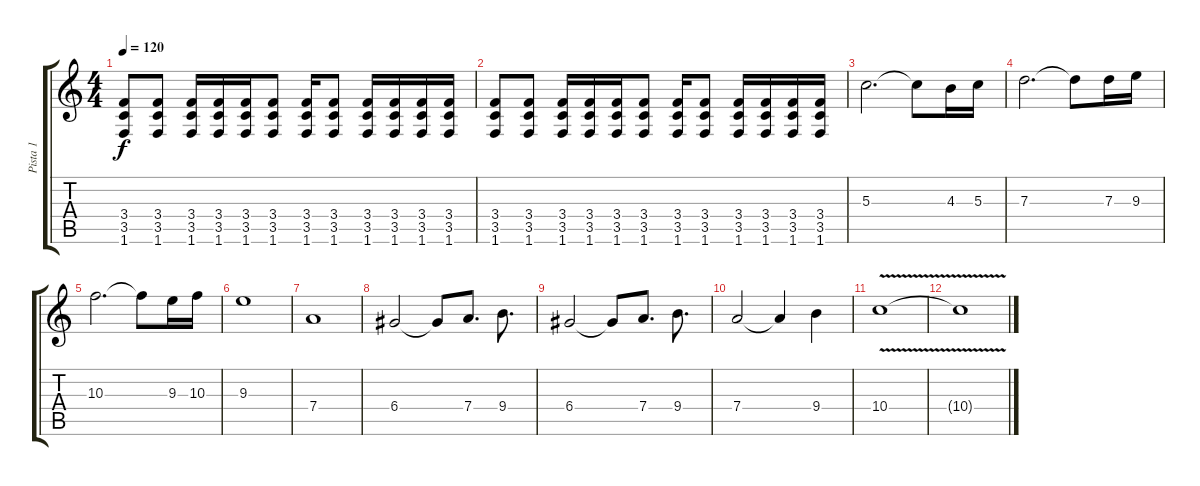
\track ("Pista 1" "Pista 1") {instrument distortionguitar}
\staff {score tabs}
\tuning (E4 B3 G3 D3 A2 E2) {hide}
\ts (4 4)
\tempo 120
\clef g2
\ks c
(3.4 3.5 1.6).8{dy f} (3.4 3.5 1.6).8 (3.4 3.5 1.6).16 (3.4 3.5 1.6).16 (3.4 3.5 1.6).16 (3.4 3.5 1.6).8 (3.4 3.5 1.6).16 (3.4 3.5 1.6).8 (3.4 3.5 1.6).16 (3.4 3.5 1.6).16 (3.4 3.5 1.6).16 (3.4 3.5 1.6).16 |
(3.4 3.5 1.6).8 (3.4 3.5 1.6).8 (3.4 3.5 1.6).16 (3.4 3.5 1.6).16 (3.4 3.5 1.6).16 (3.4 3.5 1.6).8 (3.4 3.5 1.6).16 (3.4 3.5 1.6).8 (3.4 3.5 1.6).16 (3.4 3.5 1.6).16 (3.4 3.5 1.6).16 (3.4 3.5 1.6).16 |
5.3.2{d} 5.3{t}.8 4.3.16 5.3.16 |
7.3.2{d} 7.3{t}.8 7.3.16 9.3.16 |
10.3.2{d} 10.3{t}.8 9.3.16 10.3.16 |
9.3.1 |
7.4.1 |
6.4.2 6.4{t}.8 7.4.8{d} 9.4.8{d} |
6.4.2 6.4{t}.8 7.4.8{d} 9.4.8{d} |
7.4.2 7.4{t}.4 9.4.4 |
10.4{v}.1 |
10.4{t}.1
